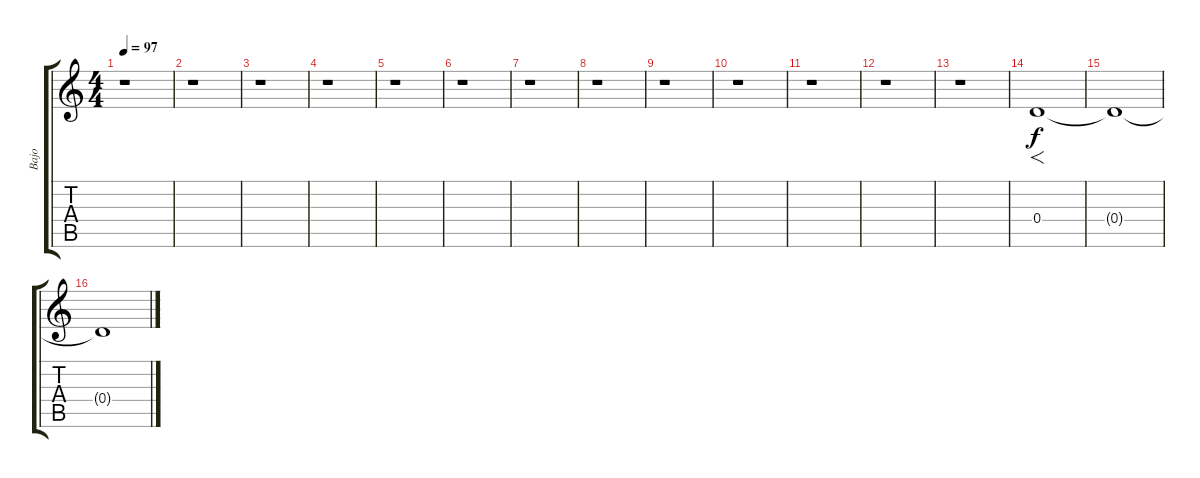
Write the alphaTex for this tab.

\track ("Bajo" "Bajo") {instrument contrabass}
\staff {score tabs}
\tuning (E4 B3 G3 D3 A2 D2) {hide}
\ts (4 4)
\tempo 97
\clef g2
\ks c
r.1{dy f} |
r.1 |
r.1 |
r.1 |
r.1 |
r.1 |
r.1 |
r.1 |
r.1 |
r.1 |
r.1 |
r.1 |
r.1 |
0.4.1{f} |
0.4{t}.1 |
0.4{t}.1
